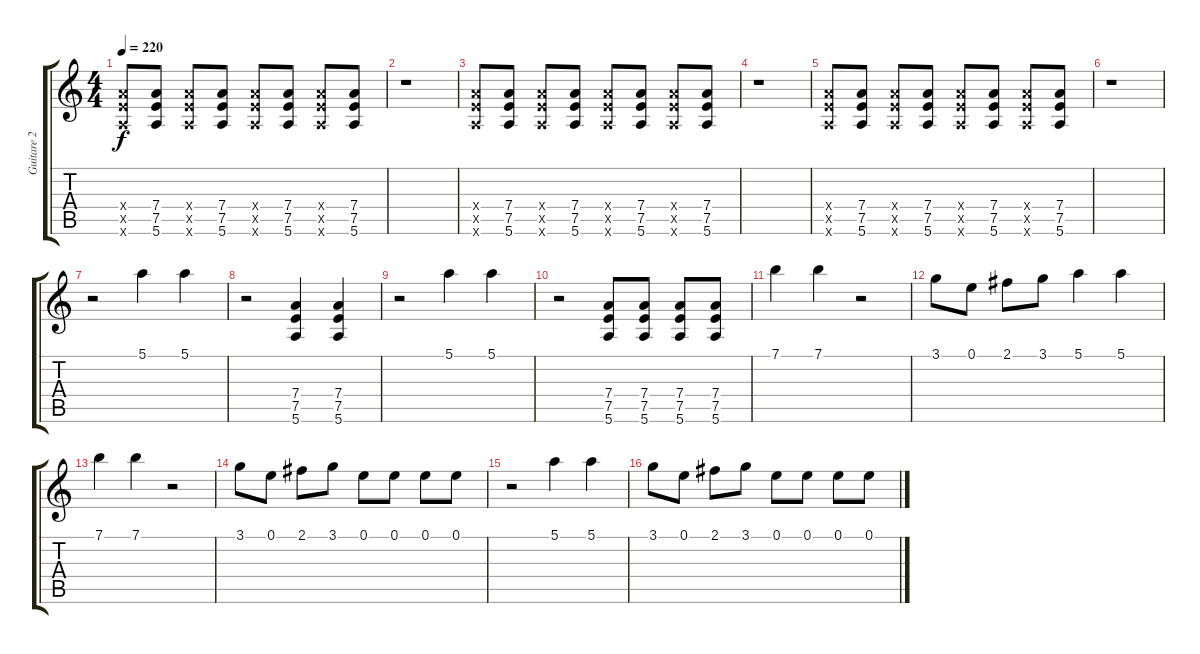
\track ("Guitare 2" "Guitare 2") {instrument overdrivenguitar}
\staff {score tabs}
\tuning (E4 B3 G3 D3 A2 E2) {hide}
\ts (4 4)
\tempo 220
\clef g2
\ks c
(7.4{x} 7.5{x} 5.6{x}).8{dy f} (7.4 7.5 5.6).8 (7.4{x} 7.5{x} 5.6{x}).8 (7.4 7.5 5.6).8 (7.4{x} 7.5{x} 5.6{x}).8 (7.4 7.5 5.6).8 (7.4{x} 7.5{x} 5.6{x}).8 (7.4 7.5 5.6).8 |
r.1 |
(7.4{x} 7.5{x} 5.6{x}).8 (7.4 7.5 5.6).8 (7.4{x} 7.5{x} 5.6{x}).8 (7.4 7.5 5.6).8 (7.4{x} 7.5{x} 5.6{x}).8 (7.4 7.5 5.6).8 (7.4{x} 7.5{x} 5.6{x}).8 (7.4 7.5 5.6).8 |
r.1 |
(7.4{x} 7.5{x} 5.6{x}).8 (7.4 7.5 5.6).8 (7.4{x} 7.5{x} 5.6{x}).8 (7.4 7.5 5.6).8 (7.4{x} 7.5{x} 5.6{x}).8 (7.4 7.5 5.6).8 (7.4{x} 7.5{x} 5.6{x}).8 (7.4 7.5 5.6).8 |
r.1 |
r.2 5.1.4 5.1.4 |
r.2 (7.4 7.5 5.6).4 (7.4 7.5 5.6).4 |
r.2 5.1.4 5.1.4 |
r.2 (7.4 7.5 5.6).8 (7.4 7.5 5.6).8 (7.4 7.5 5.6).8 (7.4 7.5 5.6).8 |
7.1.4 7.1.4 r.2 |
3.1.8 0.1.8 2.1.8 3.1.8 5.1.4 5.1.4 |
7.1.4 7.1.4 r.2 |
3.1.8 0.1.8 2.1.8 3.1.8 0.1.8 0.1.8 0.1.8 0.1.8 |
r.2 5.1.4 5.1.4 |
3.1.8 0.1.8 2.1.8 3.1.8 0.1.8 0.1.8 0.1.8 0.1.8
